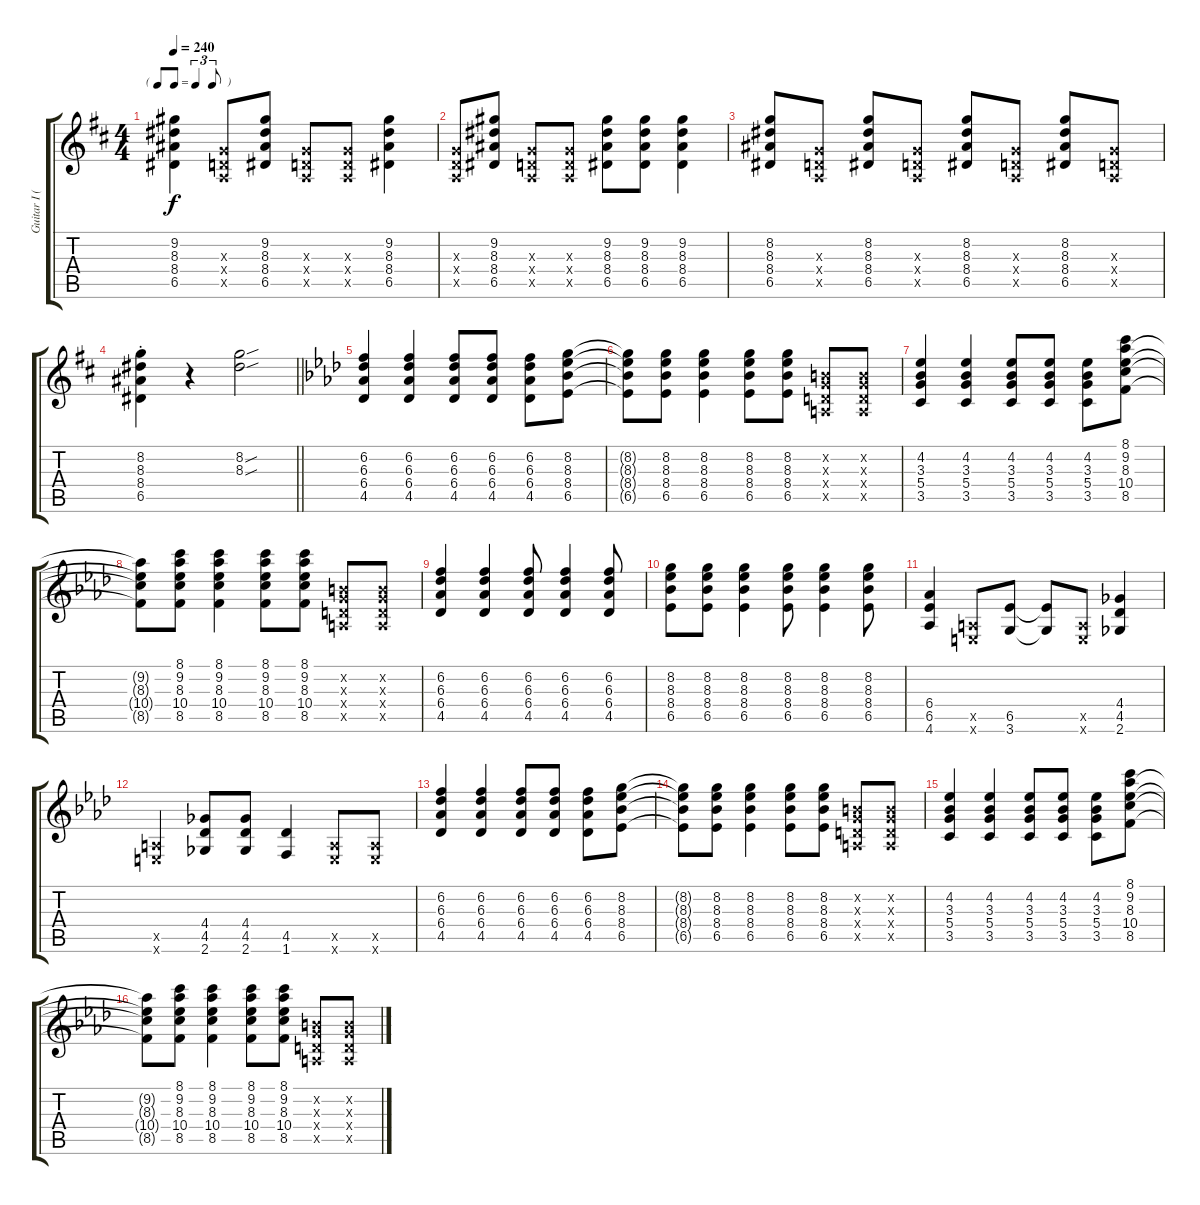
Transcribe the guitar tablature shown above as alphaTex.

\track ("Guitar I (Hirasawa Yui)" "Guitar I (") {instrument overdrivenguitar}
\staff {score tabs}
\tuning (E4 B3 G3 D3 A2 E2) {hide}
\ts (4 4)
\tf triplet8th
\tempo 240
\clef g2
\ks d
(9.2 8.3 8.4 6.5).4{dy f} (0.3{x} 0.4{x} 0.5{x}).8 (9.2 8.3 8.4 6.5).8 (0.3{x} 0.4{x} 0.5{x}).8 (0.3{x} 0.4{x} 0.5{x}).8 (9.2 8.3 8.4 6.5).4 |
(0.3{x} 0.4{x} 0.5{x}).8 (9.2 8.3 8.4 6.5).8 (0.3{x} 0.4{x} 0.5{x}).8 (0.3{x} 0.4{x} 0.5{x}).8 (9.2 8.3 8.4 6.5).8 (9.2 8.3 8.4 6.5).8 (9.2 8.3 8.4 6.5).4 |
(8.2 8.3 8.4 6.5).8 (0.3{x} 0.4{x} 0.5{x}).8 (8.2 8.3 8.4 6.5).8 (0.3{x} 0.4{x} 0.5{x}).8 (8.2 8.3 8.4 6.5).8 (0.3{x} 0.4{x} 0.5{x}).8 (8.2 8.3 8.4 6.5).8 (0.3{x} 0.4{x} 0.5{x}).8 |
\barLineRight lightlight
(8.2{st} 8.3 8.4 6.5).4 r.4 (8.2{sou} 8.3{sou}).2 |
\ks ab
(6.2 6.3 6.4 4.5).4 (6.2 6.3 6.4 4.5).4 (6.2 6.3 6.4 4.5).8 (6.2 6.3 6.4 4.5).8 (6.2 6.3 6.4 4.5).8 (8.2 8.3 8.4 6.5).8 |
(8.2{t} 8.3{t} 8.4{t} 6.5{t}).8 (8.2 8.3 8.4 6.5).8 (8.2 8.3 8.4 6.5).4 (8.2 8.3 8.4 6.5).8 (8.2 8.3 8.4 6.5).8 (0.2{x} 0.3{x} 0.4{x} 0.5{x}).8 (0.2{x} 0.3{x} 0.4{x} 0.5{x}).8 |
(4.2 3.3 5.4 3.5).4 (4.2 3.3 5.4 3.5).4 (4.2 3.3 5.4 3.5).8 (4.2 3.3 5.4 3.5).8 (4.2 3.3 5.4 3.5).8 (8.1 9.2 8.3 10.4 8.5).8 |
(9.2{t} 8.3{t} 10.4{t} 8.5{t}).8 (8.1 9.2 8.3 10.4 8.5).8 (8.1 9.2 8.3 10.4 8.5).4 (8.1 9.2 8.3 10.4 8.5).8 (8.1 9.2 8.3 10.4 8.5).8 (0.2{x} 0.3{x} 0.4{x} 0.5{x}).8 (0.2{x} 0.3{x} 0.4{x} 0.5{x}).8 |
(6.2 6.3 6.4 4.5).4 (6.2 6.3 6.4 4.5).4 (6.2 6.3 6.4 4.5).8 (6.2 6.3 6.4 4.5).4 (6.2 6.3 6.4 4.5).8 |
(8.2 8.3 8.4 6.5).8 (8.2 8.3 8.4 6.5).8 (8.2 8.3 8.4 6.5).4 (8.2 8.3 8.4 6.5).8 (8.2 8.3 8.4 6.5).4 (8.2 8.3 8.4 6.5).8 |
(6.4 6.5 4.6).4 (0.5{x} 0.6{x}).8 (6.5 3.6).8 (6.5{t} 3.6{t}).8 (0.5{x} 0.6{x}).8 (4.4 4.5 2.6).4 |
(0.5{x} 0.6{x}).4 (4.4 4.5 2.6).8 (4.4 4.5 2.6).8 (4.5 1.6).4 (0.5{x} 0.6{x}).8 (0.5{x} 0.6{x}).8 |
(6.2 6.3 6.4 4.5).4 (6.2 6.3 6.4 4.5).4 (6.2 6.3 6.4 4.5).8 (6.2 6.3 6.4 4.5).8 (6.2 6.3 6.4 4.5).8 (8.2 8.3 8.4 6.5).8 |
(8.2{t} 8.3{t} 8.4{t} 6.5{t}).8 (8.2 8.3 8.4 6.5).8 (8.2 8.3 8.4 6.5).4 (8.2 8.3 8.4 6.5).8 (8.2 8.3 8.4 6.5).8 (0.2{x} 0.3{x} 0.4{x} 0.5{x}).8 (0.2{x} 0.3{x} 0.4{x} 0.5{x}).8 |
(4.2 3.3 5.4 3.5).4 (4.2 3.3 5.4 3.5).4 (4.2 3.3 5.4 3.5).8 (4.2 3.3 5.4 3.5).8 (4.2 3.3 5.4 3.5).8 (8.1 9.2 8.3 10.4 8.5).8 |
(9.2{t} 8.3{t} 10.4{t} 8.5{t}).8 (8.1 9.2 8.3 10.4 8.5).8 (8.1 9.2 8.3 10.4 8.5).4 (8.1 9.2 8.3 10.4 8.5).8 (8.1 9.2 8.3 10.4 8.5).8 (0.2{x} 0.3{x} 0.4{x} 0.5{x}).8 (0.2{x} 0.3{x} 0.4{x} 0.5{x}).8
